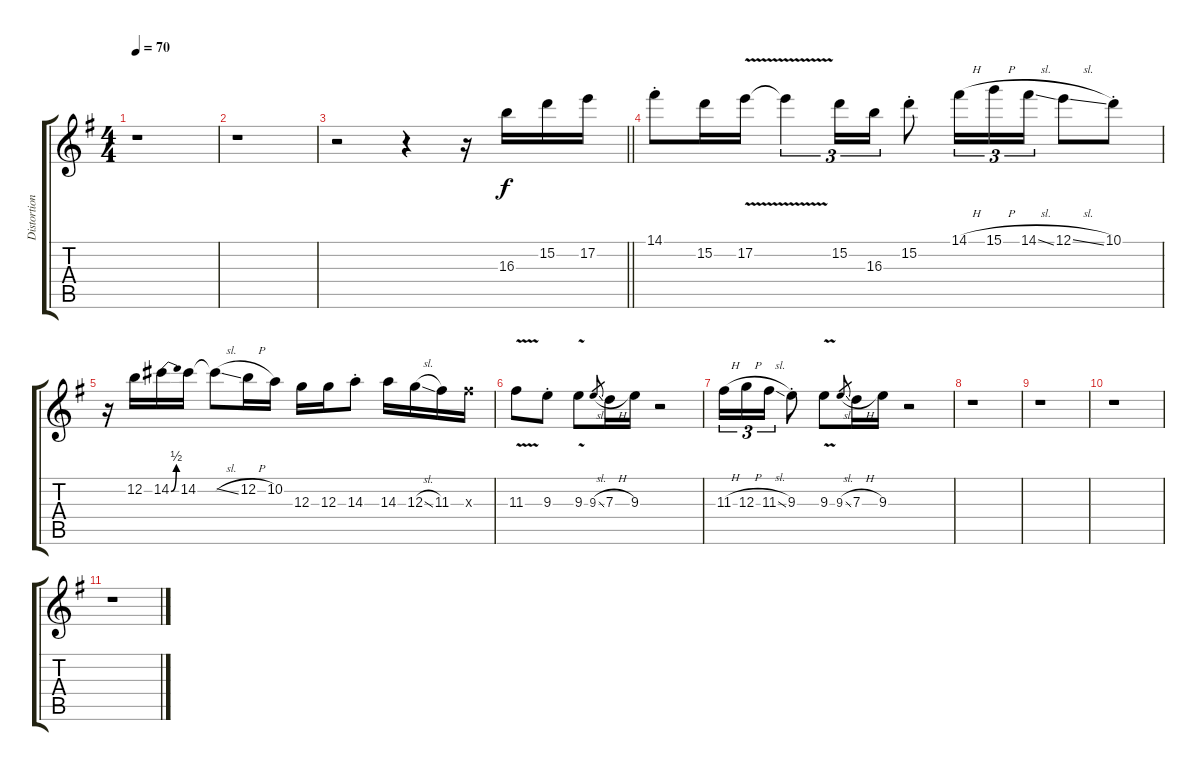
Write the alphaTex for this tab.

\track ("Distortion 1" "Distortion") {instrument distortionguitar}
\staff {score tabs}
\tuning (E4 B3 G3 D3 A2 E2) {hide}
\ts (4 4)
\tempo 70
\clef g2
\ks g
r.1{dy mf} |
r.1 |
\barLineRight lightlight
r.2 r.4 r.16 16.3.16{dy f} 15.2.16 17.2.16 |
14.1{st}.8 15.2.16 17.2{v}.16 17.2{v t}.4{tu (3 2)} 15.2.16{tu (3 2)} 16.3.16{tu (3 2)} 15.2{st}.8 14.1{h}.16{tu (3 2)} 15.1{h}.16{tu (3 2)} 14.1{sl}.16{tu (3 2)} 12.1{sl}.8 10.1{st}.8 |
r.16 12.2.16 14.2{be (bend 0 0 60 2)}.16 14.2.16 14.2{sl t}.8 12.2{h}.16 10.2.16 12.3.16 12.3.16 14.3{st}.8 14.3.16 12.3{sl}.16 11.3.16 11.3{x}.16 |
11.3{v}.8 9.3{st}.8 9.3{v}.8 9.3{sl}.8{gr} 7.3{h}.16 9.3.16 r.2 |
11.3{h}.16{tu (3 2)} 12.3{h}.16{tu (3 2)} 11.3{sl}.16{tu (3 2)} 9.3{st}.8 9.3{v}.8 9.3{sl}.8{gr} 7.3{h}.16 9.3.16 r.2 |
r.1 |
r.1 |
r.1 |
r.1
